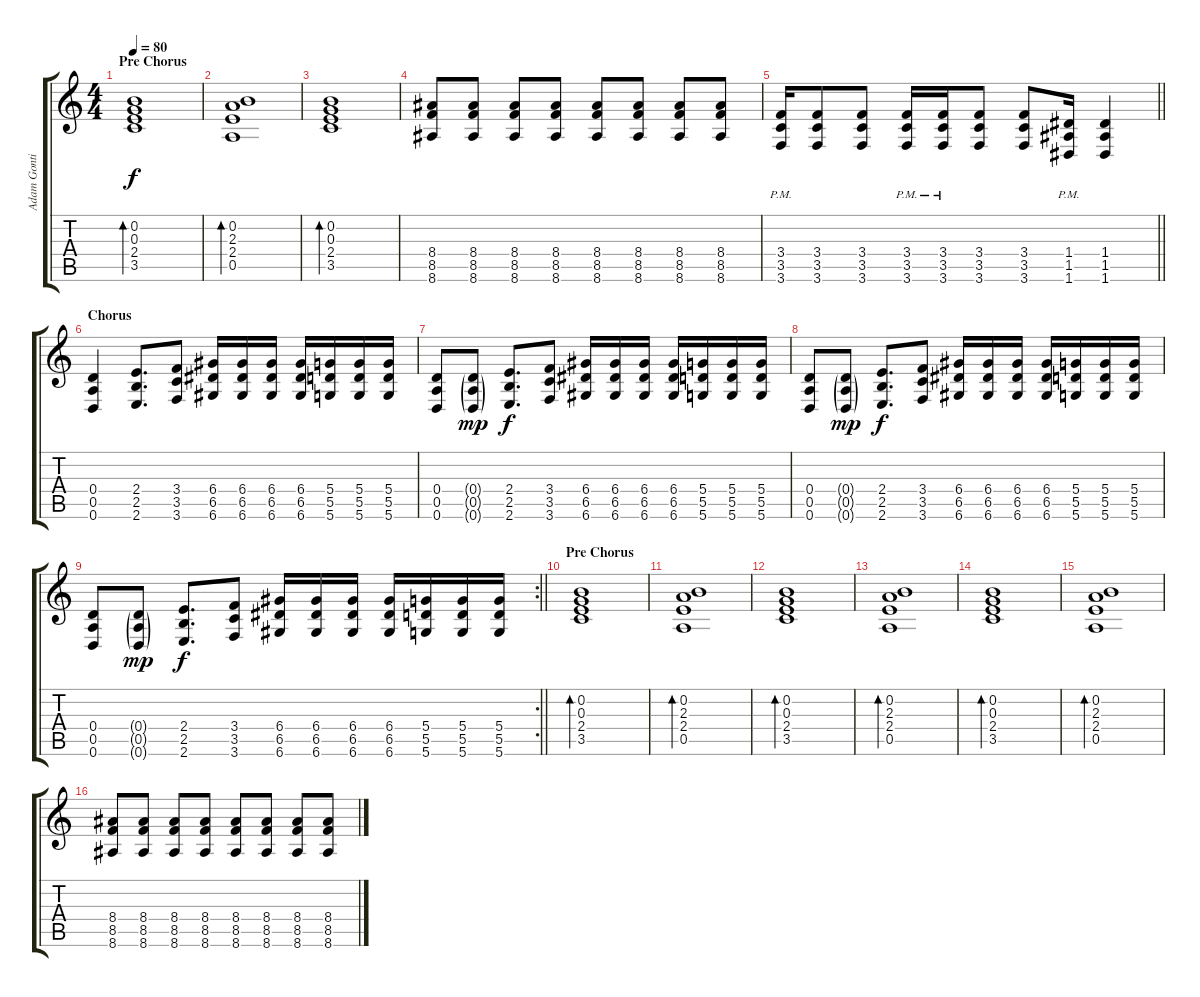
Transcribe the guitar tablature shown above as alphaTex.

\track ("Adam Gontier" "Adam Gonti") {instrument overdrivenguitar}
\staff {score tabs}
\tuning (E4 B3 G3 D3 A2 D2) {hide}
\ts (4 4)
\section ("" "Pre Chorus")
\tempo 80
\clef g2
\ks c
(0.2 0.3 2.4 3.5).1{bd 240 dy f} |
(0.2 2.3 2.4 0.5).1{bd 240} |
(0.2 0.3 2.4 3.5).1{bd 240} |
(8.4 8.5 8.6).8 (8.4 8.5 8.6).8 (8.4 8.5 8.6).8 (8.4 8.5 8.6).8 (8.4 8.5 8.6).8 (8.4 8.5 8.6).8 (8.4 8.5 8.6).8 (8.4 8.5 8.6).8 |
\barLineRight lightlight
(3.4{pm} 3.5{pm} 3.6{pm}).16 (3.4 3.5 3.6).8 (3.4 3.5 3.6).8 (3.4{pm} 3.5{pm} 3.6{pm}).16 (3.4{pm} 3.5{pm} 3.6{pm}).16 (3.4 3.5 3.6).8 (3.4 3.5 3.6).8 (1.4{pm} 1.5{pm} 1.6{pm}).16 (1.4 1.5 1.6).4 |
\section ("" "Chorus")
(0.4 0.5 0.6).4 (2.4 2.5 2.6).8{d} (3.4 3.5 3.6).8 (6.4 6.5 6.6).16 (6.4 6.5 6.6).16 (6.4 6.5 6.6).16 (6.4 6.5 6.6).16 (5.4 5.5 5.6).16 (5.4 5.5 5.6).16 (5.4 5.5 5.6).16 |
(0.4 0.5 0.6).8 (0.4{g} 0.5{g} 0.6{g}).8{dy mp} (2.4 2.5 2.6).8{d dy f} (3.4 3.5 3.6).8 (6.4 6.5 6.6).16 (6.4 6.5 6.6).16 (6.4 6.5 6.6).16 (6.4 6.5 6.6).16 (5.4 5.5 5.6).16 (5.4 5.5 5.6).16 (5.4 5.5 5.6).16 |
(0.4 0.5 0.6).8 (0.4{g} 0.5{g} 0.6{g}).8{dy mp} (2.4 2.5 2.6).8{d dy f} (3.4 3.5 3.6).8 (6.4 6.5 6.6).16 (6.4 6.5 6.6).16 (6.4 6.5 6.6).16 (6.4 6.5 6.6).16 (5.4 5.5 5.6).16 (5.4 5.5 5.6).16 (5.4 5.5 5.6).16 |
\rc 2
\barLineRight lightlight
(0.4 0.5 0.6).8 (0.4{g} 0.5{g} 0.6{g}).8{dy mp} (2.4 2.5 2.6).8{d dy f} (3.4 3.5 3.6).8 (6.4 6.5 6.6).16 (6.4 6.5 6.6).16 (6.4 6.5 6.6).16 (6.4 6.5 6.6).16 (5.4 5.5 5.6).16 (5.4 5.5 5.6).16 (5.4 5.5 5.6).16 |
\section ("" "Pre Chorus")
(0.2 0.3 2.4 3.5).1{bd 240} |
(0.2 2.3 2.4 0.5).1{bd 240} |
(0.2 0.3 2.4 3.5).1{bd 240} |
(0.2 2.3 2.4 0.5).1{bd 240} |
(0.2 0.3 2.4 3.5).1{bd 240} |
(0.2 2.3 2.4 0.5).1{bd 240} |
(8.4 8.5 8.6).8 (8.4 8.5 8.6).8 (8.4 8.5 8.6).8 (8.4 8.5 8.6).8 (8.4 8.5 8.6).8 (8.4 8.5 8.6).8 (8.4 8.5 8.6).8 (8.4 8.5 8.6).8
